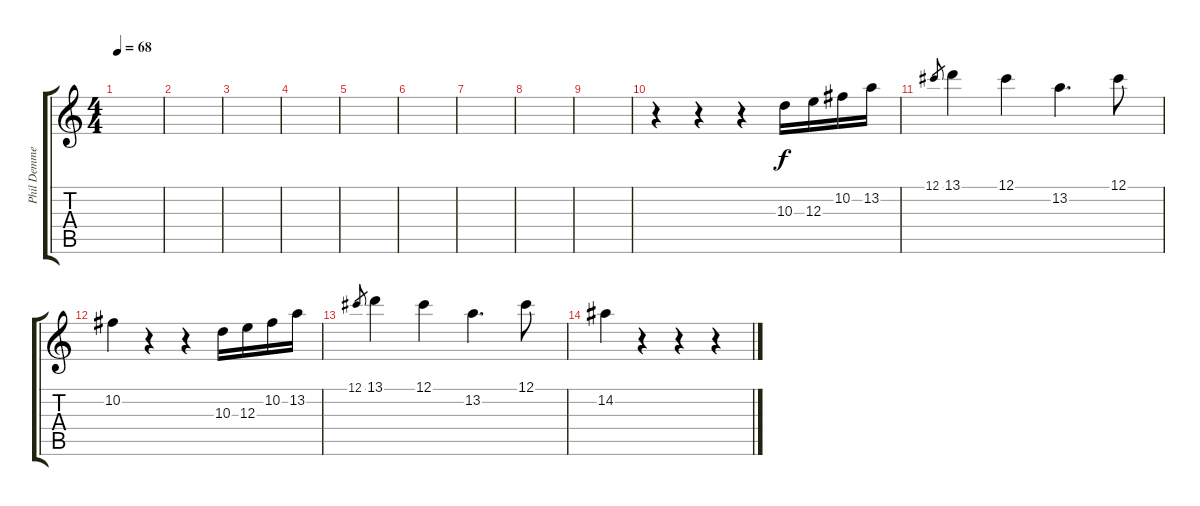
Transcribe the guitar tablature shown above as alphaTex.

\track ("Phil Demmel - Acoustic guitar" "Phil Demme") {instrument acousticguitarsteel}
\staff {score tabs}
\tuning (Db4 Ab3 E3 B2 Gb2 B1) {hide}
\ts (4 4)
\tempo 68
\clef g2
\ks c
|
|
|
|
|
|
|
|
|
r.4 r.4 r.4 10.3.16{volume 0} 12.3.16 10.2.16 13.2.16 |
12.1.8{gr} 13.1.4 12.1.4 13.2.4{d} 12.1.8 |
10.2.4 r.4 r.4 10.3.16 12.3.16 10.2.16 13.2.16 |
12.1.8{gr} 13.1.4 12.1.4 13.2.4{d} 12.1.8 |
14.2.4 r.4 r.4 r.4
